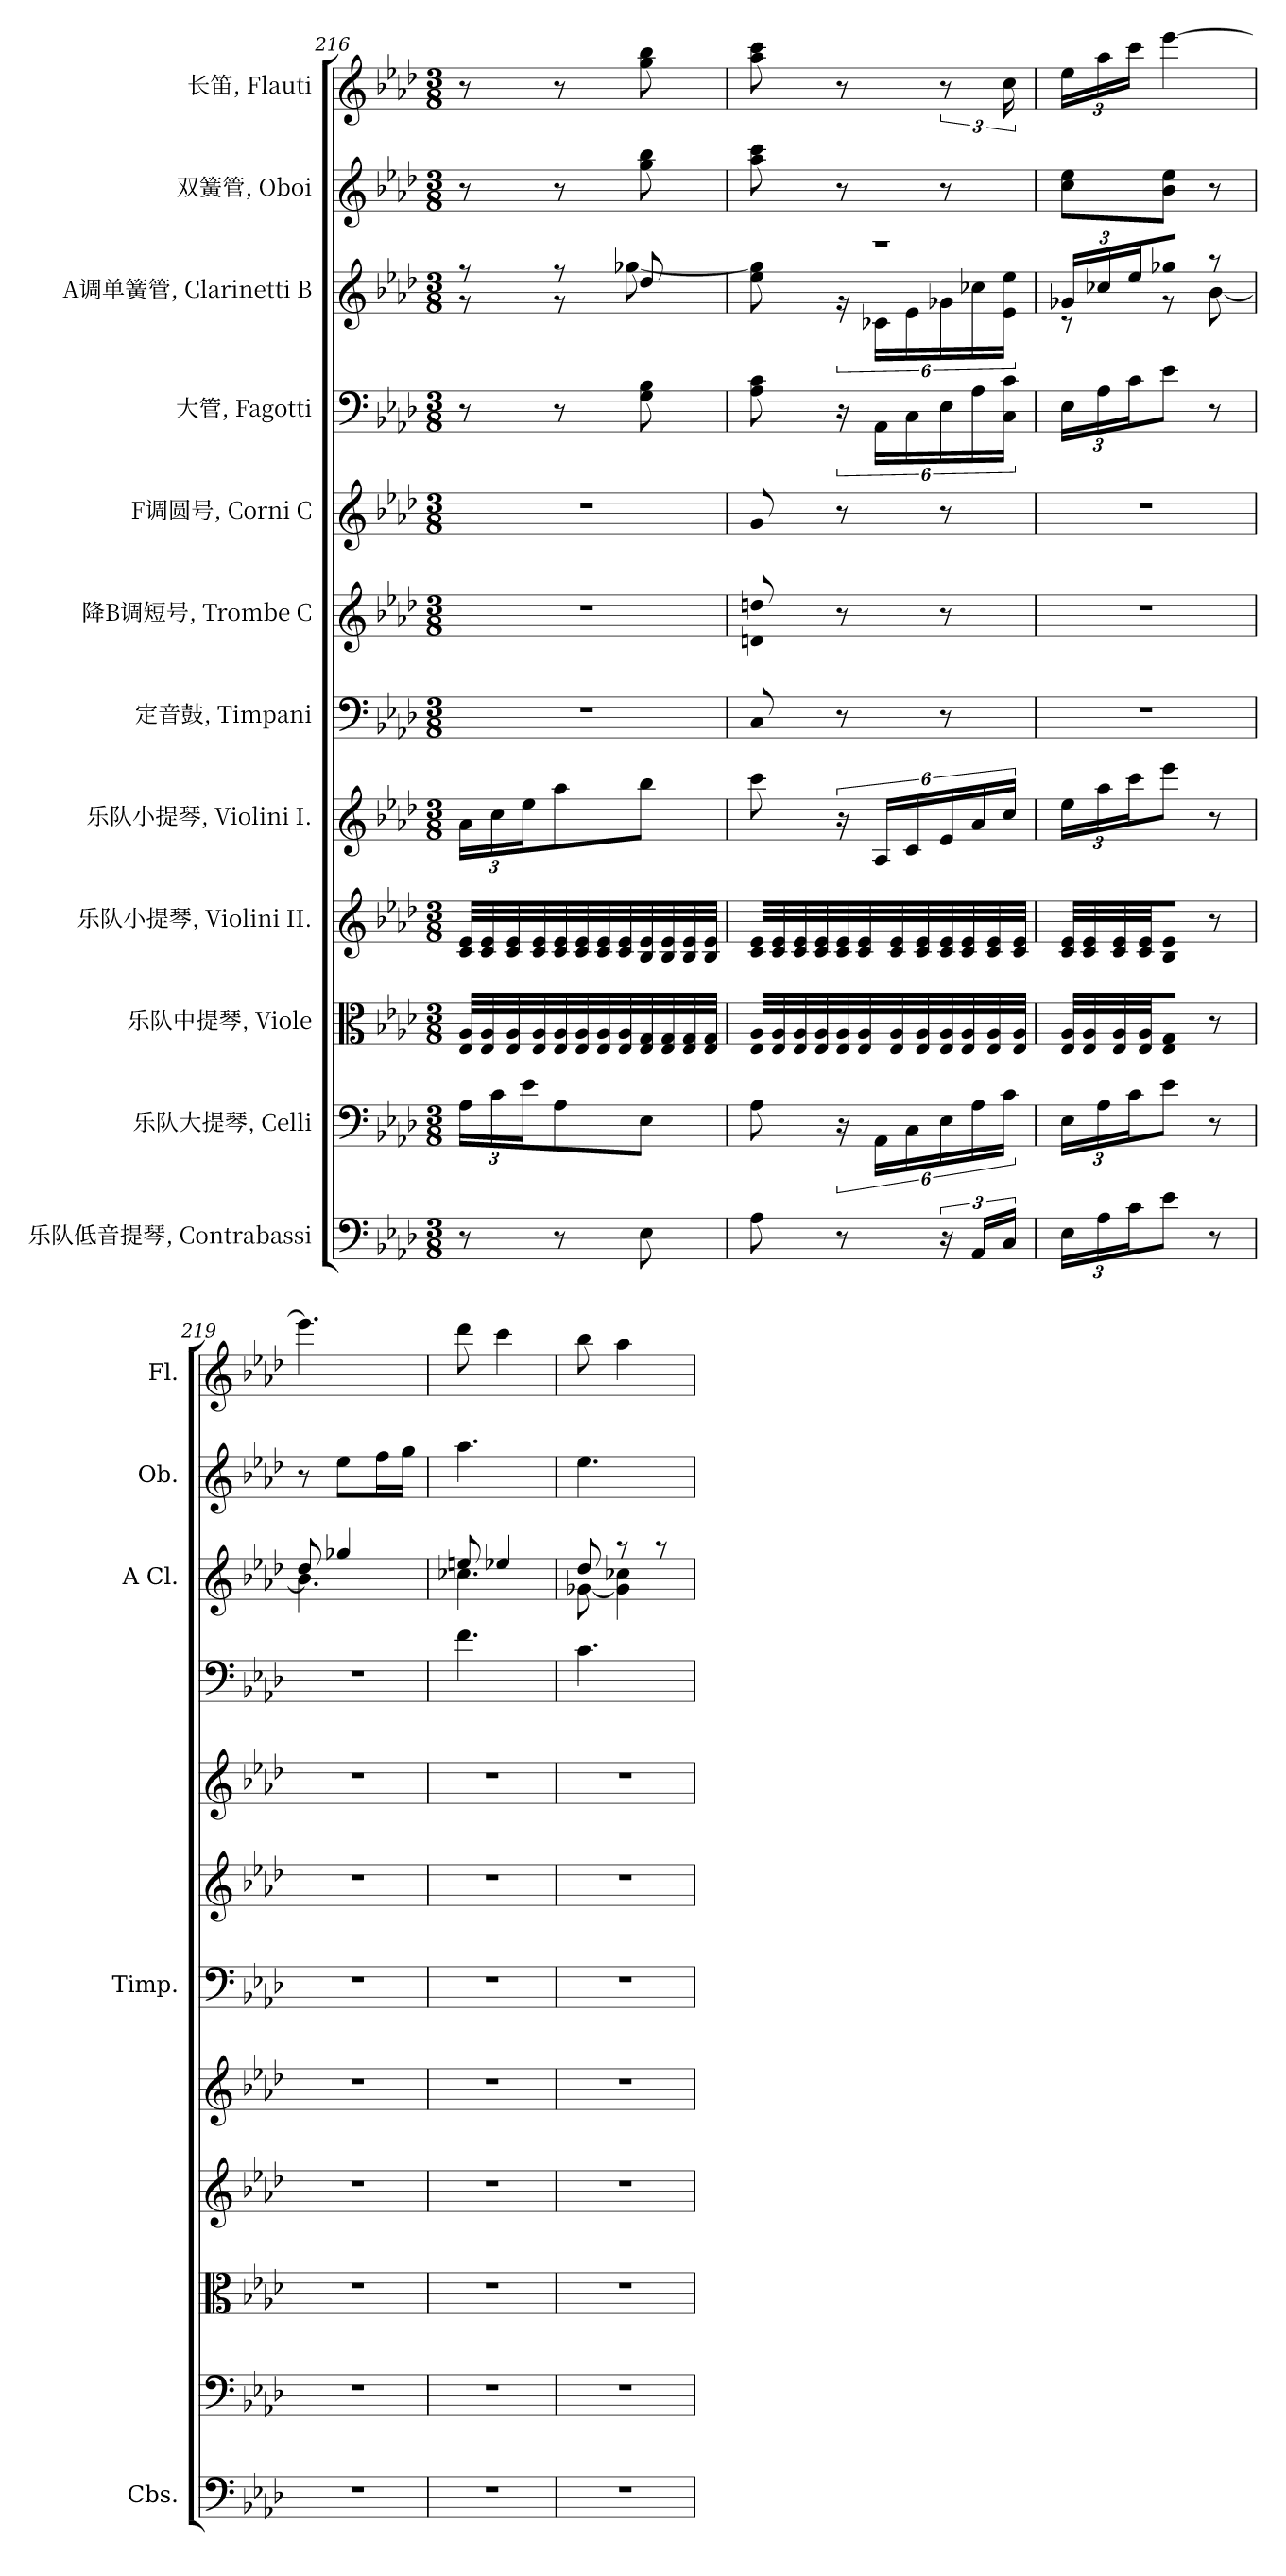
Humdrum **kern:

**kern	**kern	**kern	**kern	**kern	**kern	**kern	**kern	**kern	**kern	**kern	**kern
*part12	*part11	*part10	*part9	*part8	*part7	*part6	*part5	*part4	*part3	*part2	*part1
*staff12	*staff11	*staff10	*staff9	*staff8	*staff7	*staff6	*staff5	*staff4	*staff3	*staff2	*staff1
*I"乐队低音提琴, Contrabassi	*I"乐队大提琴, Celli	*I"乐队中提琴, Viole	*I"乐队小提琴, Violini II.	*I"乐队小提琴, Violini I.	*I"定音鼓, Timpani	*I"降B调短号, Trombe C	*I"F调圆号, Corni C	*I"大管, Fagotti	*I"A调单簧管, Clarinetti B	*I"双簧管, Oboi	*I"长笛, Flauti
*I'Cbs.	*	*	*	*	*I'Timp.	*	*	*	*I'A Cl.	*I'Ob.	*I'Fl.
!!LO:PB:g=z
*clefF4	*clefF4	*clefC3	*clefG2	*clefG2	*clefF4	*clefG2	*clefG2	*clefF4	*clefG2	*clefG2	*clefG2
*ITrd7c12	*	*	*	*	*	*ITrd1c2	*ITrd4c7	*	*ITrd2c3	*	*
*k[b-e-a-d-]	*k[b-e-a-d-]	*k[b-e-a-d-]	*k[b-e-a-d-]	*k[b-e-a-d-]	*k[b-e-a-d-]	*k[b-e-a-d-g-c-]	*k[b-e-a-d-g-]	*k[b-e-a-d-]	*k[b-]	*k[b-e-a-d-]	*k[b-e-a-d-]
*M3/8	*M3/8	*M3/8	*M3/8	*M3/8	*M3/8	*M3/8	*M3/8	*M3/8	*M3/8	*M3/8	*M3/8
*	*Xbrackettup	*	*	*Xbrackettup	*	*	*	*	*	*	*
=216	=216	=216	=216	=216	=216	=216	=216	=216	=216	=216	=216
*	*	*	*	*	*	*	*	*	*^	*	*
8r	24A-\LL	32E-/ 32A-/LLL	32c/ 32e-/LLL	24a-\LL	4.r	4.r	4.r	8r	8r	8r	8r	8r
.	.	32E-/ 32A-/	32c/ 32e-/	.	.	.	.	.	.	.	.	.
.	24c\	.	.	24cc\	.	.	.	.	.	.	.	.
.	.	32E-/ 32A-/	32c/ 32e-/	.	.	.	.	.	.	.	.	.
.	24e-\J	.	.	24ee-\J	.	.	.	.	.	.	.	.
.	.	32E-/ 32A-/	32c/ 32e-/	.	.	.	.	.	.	.	.	.
8r	8A-\	32E-/ 32A-/	32c/ 32e-/	8aa-\	.	.	.	8r	8r	8r	8r	8r
.	.	32E-/ 32A-/	32c/ 32e-/	.	.	.	.	.	.	.	.	.
.	.	32E-/ 32A-/	32c/ 32e-/	.	.	.	.	.	.	.	.	.
.	.	32E-/ 32A-/	32c/ 32e-/	.	.	.	.	.	.	.	.	.
8EE-\	8E-\J	32E-/ 32G/	32B-/ 32e-/	8bb-\J	.	.	.	8G\ 8B-\	8b-/	[8ee-X\	8gg\ 8bb-\	8gg\ 8bb-\
.	.	32E-/ 32G/	32B-/ 32e-/	.	.	.	.	.	.	.	.	.
.	.	32E-/ 32G/	32B-/ 32e-/	.	.	.	.	.	.	.	.	.
.	.	32E-/ 32G/JJJ	32B-/ 32e-/JJJ	.	.	.	.	.	.	.	.	.
=217	=217	=217	=217	=217	=217	=217	=217	=217	=217	=217	=217	=217
8AA-\	8A-\	32E-/ 32A-/LLL	32c/ 32e-/LLL	8ccc\	8C/	8cn/ 8ccn/	8c/	8A-\ 8c\	4.r	8cc\ 8ee-\]	8aa-\ 8ccc\	8aa-\ 8ccc\
.	.	32E-/ 32A-/	32c/ 32e-/	.	.	.	.	.	.	.	.	.
.	.	32E-/ 32A-/	32c/ 32e-/	.	.	.	.	.	.	.	.	.
.	.	32E-/ 32A-/	32c/ 32e-/	.	.	.	.	.	.	.	.	.
*	*brackettup	*	*	*brackettup	*	*	*	*	*	*	*	*
8r	24r	32E-/ 32A-/	32c/ 32e-/	24r	8r	8r	8r	24r	.	24r	8r	8r
.	.	32E-/ 32A-/	32c/ 32e-/	.	.	.	.	.	.	.	.	.
.	24AA-\LL	.	.	24A-/LL	.	.	.	24AA-\LL	.	24A-X\LL	.	.
.	.	32E-/ 32A-/	32c/ 32e-/	.	.	.	.	.	.	.	.	.
.	24C\	.	.	24c/	.	.	.	24C\	.	24c\	.	.
.	.	32E-/ 32A-/	32c/ 32e-/	.	.	.	.	.	.	.	.	.
*	*Xbrackettup	*	*	*Xbrackettup	*	*	*	*Xbrackettup	*	*Xbrackettup	*	*
24r	24E-\	32E-/ 32A-/	32c/ 32e-/	24e-/	8r	8r	8r	24E-\	.	24e-X\	8r	12r
.	.	32E-/ 32A-/	32c/ 32e-/	.	.	.	.	.	.	.	.	.
24AAA-/LL	24A-\	.	.	24a-/	.	.	.	24A-\	.	24a-X\	.	.
.	.	32E-/ 32A-/	32c/ 32e-/	.	.	.	.	.	.	.	.	.
24CC/JJ	24c\JJ	.	.	24cc/JJ	.	.	.	24C\ 24c\JJ	.	24c\ 24cc\JJ	.	24cc\
.	.	32E-/ 32A-/JJJ	32c/ 32e-/JJJ	.	.	.	.	.	.	.	.	.
=218	=218	=218	=218	=218	=218	=218	=218	=218	=218	=218	=218	=218
*Xbrackettup	*	*	*	*	*	*	*	*	*	*	*	*Xbrackettup
24EE-\LL	24E-\LL	32E-/ 32A-/LLL	32c/ 32e-/LLL	24ee-\LL	4.r	4.r	4.r	24E-\LL	24e-X/LL	8r	8cc\ 8ee-\L	24ee-\LL
.	.	32E-/ 32A-/	32c/ 32e-/	.	.	.	.	.	.	.	.	.
24AA-\	24A-\	.	.	24aa-\	.	.	.	24A-\	24a-X/	.	.	24aa-\
.	.	32E-/ 32A-/	32c/ 32e-/	.	.	.	.	.	.	.	.	.
24C\J	24c\J	.	.	24ccc\J	.	.	.	24c\J	24cc/J	.	.	24ccc\JJ
.	.	32E-/ 32A-/JJ	32c/ 32e-/JJ	.	.	.	.	.	.	.	.	.
*	*	*	*	*	*	*	*	*	*	*	*	*MM46
8E-\J	8e-\J	8E-/ 8G/J	8B-/ 8e-/J	8eee-\J	.	.	.	8e-\J	8ee-X/J	8r	8b-\ 8ee-\J	[4eee-\
8r	8r	8r	8r	8r	.	.	.	8r	8r	[8g\	8r	.
!!LO:PB:g=z
=219	=219	=219	=219	=219	=219	=219	=219	=219	=219	=219	=219	=219
*	*	*	*	*	*	*	*	*	*	*	*	*MM40
4.r	4.r	4.r	4.r	4.r	4.r	4.r	4.r	4.r	8b-/	4.g\]	8r	4.eee-\]
.	.	.	.	.	.	.	.	.	4ee-X/	.	8ee-\L	.
.	.	.	.	.	.	.	.	.	.	.	16ff\L	.
.	.	.	.	.	.	.	.	.	.	.	16gg\JJ	.
=220	=220	=220	=220	=220	=220	=220	=220	=220	=220	=220	=220	=220
4.r	4.r	4.r	4.r	4.r	4.r	4.r	4.r	4.f\	8cc#X/	4.a-X\	4.aa-\	8ddd-\
.	.	.	.	.	.	.	.	.	4ccn/	.	.	4ccc\
=221	=221	=221	=221	=221	=221	=221	=221	=221	=221	=221	=221	=221
4.r	4.r	4.r	4.r	4.r	4.r	4.r	4.r	4.c\	8b-/	[8e-X\	4.ee-\	8bb-\
.	.	.	.	.	.	.	.	.	8r	4e-\] 4a-X\	.	4aa-\
.	.	.	.	.	.	.	.	.	8r	.	.	.
*	*	*	*	*	*	*	*	*	*v	*v	*	*
=	=	=	=	=	=	=	=	=	=	=	=
*-	*-	*-	*-	*-	*-	*-	*-	*-	*-	*-	*-
